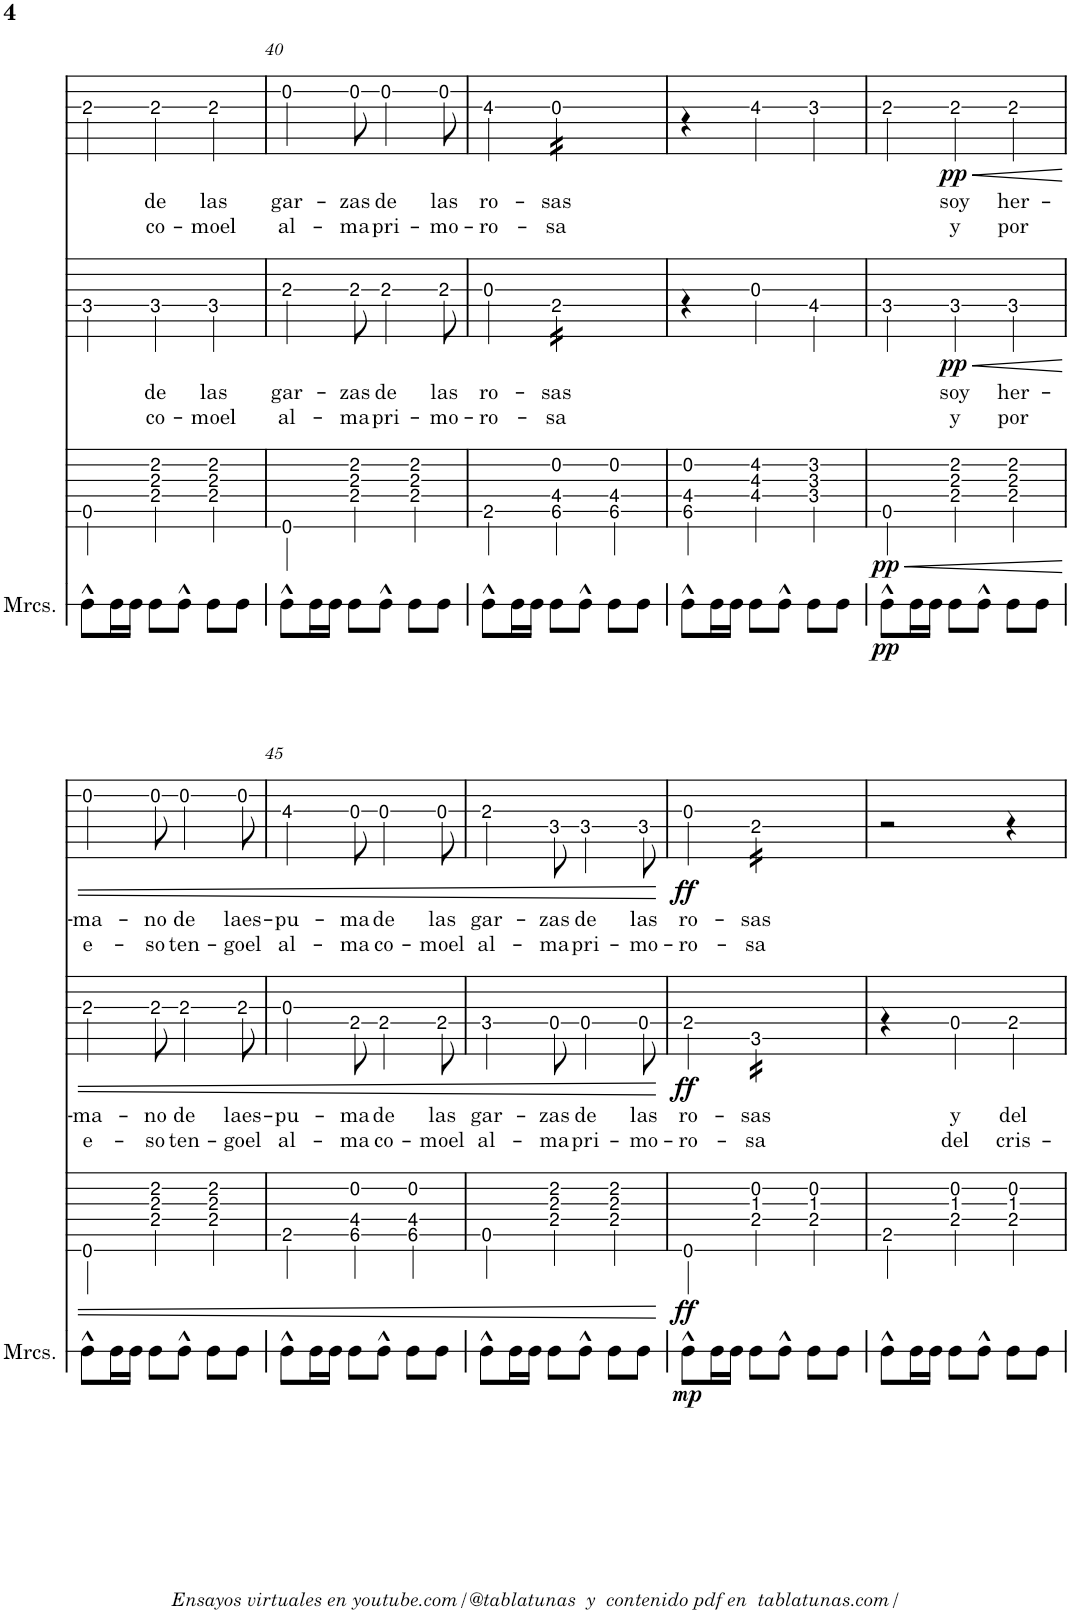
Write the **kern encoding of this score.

**kern	**dynam	**kern	**dynam	**kern	**text	**text	**dynam	**kern	**text	**text	**dynam
*part4	*part4	*part3	*part3	*part2	*part2	*part2	*part2	*part1	*part1	*part1	*part1
*staff4	*staff4	*staff3	*staff3	*staff2	*staff2	*staff2	*staff2	*staff1	*staff1	*staff1	*staff1
*I"Maracas	*	*I"Guitarra	*	*I"Laúd	*	*	*	*I"Bandurria	*	*	*
*I'Mrcs.	*	*	*	*	*	*	*	*	*	*	*
!!LO:PB:g=z
*clefX	*	*	*	*	*	*	*	*	*	*	*
*k[]	*	*k[f#]	*	*k[f#]	*	*	*	*k[f#]	*	*	*
*M3/4	*	*M3/4	*	*M3/4	*	*	*	*M3/4	*	*	*
=39	=39	=39	=39	=39	=39	=39	=39	=39	=39	=39	=39
8Re^^\L	.	4AA\	.	4A\	.	.	.	4cc#X\	.	.	.
16Re\L	.	.	.	.	.	.	.	.	.	.	.
16Re\JJ	.	.	.	.	.	.	.	.	.	.	.
!	!	!	!	!	!LO:LY:b	!LO:LY:b	!	!	!LO:LY:b	!LO:LY:b	!
8Re\L	.	4E\ 4A\ 4c#X\	.	4A\	de	co-	.	4cc#\	de	co-	.
8Re^^\J	.	.	.	.	.	.	.	.	.	.	.
!	!	!	!	!	!LO:LY:b	!LO:LY:b	!	!	!LO:LY:b	!LO:LY:b	!
8Re\L	.	4E\ 4A\ 4c#\	.	4A\	las	-moel	.	4cc#\	las	-moel	.
8Re\J	.	.	.	.	.	.	.	.	.	.	.
=40	=40	=40	=40	=40	=40	=40	=40	=40	=40	=40	=40
!	!	!	!	!	!LO:LY:b	!LO:LY:b	!	!	!LO:LY:b	!LO:LY:b	!
8Re^^\L	.	4EE\	.	4c#X\	gar-	al-	.	4ee\	gar-	al-	.
16Re\L	.	.	.	.	.	.	.	.	.	.	.
16Re\JJ	.	.	.	.	.	.	.	.	.	.	.
!	!	!	!	!	!LO:LY:b	!LO:LY:b	!	!	!LO:LY:b	!LO:LY:b	!
8Re\L	.	4E\ 4A\ 4c#X\	.	8c#\	-zas	-ma	.	8ee\	-zas	-ma	.
!	!	!	!	!	!LO:LY:b	!LO:LY:b	!	!	!LO:LY:b	!LO:LY:b	!
8Re^^\J	.	.	.	4c#\	de	pri-	.	4ee\	de	pri-	.
8Re\L	.	4E\ 4A\ 4c#\	.	.	.	.	.	.	.	.	.
!	!	!	!	!	!LO:LY:b	!LO:LY:b	!	!	!LO:LY:b	!LO:LY:b	!
8Re\J	.	.	.	8c#\	las	-mo-	.	8ee\	las	-mo-	.
=41	=41	=41	=41	=41	=41	=41	=41	=41	=41	=41	=41
!	!	!	!	!	!LO:LY:b	!LO:LY:b	!	!	!LO:LY:b	!LO:LY:b	!
8Re^^\L	.	4BB\	.	4B\	ro-	-ro-	.	4dd#X\	ro-	-ro-	.
16Re\L	.	.	.	.	.	.	.	.	.	.	.
16Re\JJ	.	.	.	.	.	.	.	.	.	.	.
!	!	!	!	!	!LO:LY:b	!LO:LY:b	!	!	!LO:LY:b	!LO:LY:b	!
8Re\L	.	4D#X\ 4F#\ 4B\	.	2G#X\	-sas	-sa	.	2b\	-sas	-sa	.
8Re^^\J	.	.	.	.	.	.	.	.	.	.	.
8Re\L	.	4D#\ 4F#\ 4B\	.	.	.	.	.	.	.	.	.
8Re\J	.	.	.	.	.	.	.	.	.	.	.
=42	=42	=42	=42	=42	=42	=42	=42	=42	=42	=42	=42
8Re^^\L	.	4D#X\ 4F#\ 4B\	.	4r	.	.	.	4r	.	.	.
16Re\L	.	.	.	.	.	.	.	.	.	.	.
16Re\JJ	.	.	.	.	.	.	.	.	.	.	.
8Re\L	.	4F#\ 4B\ 4d#X\	.	4B\	.	.	.	4dd#X\	.	.	.
8Re^^\J	.	.	.	.	.	.	.	.	.	.	.
8Re\L	.	4F-X\ 4B-X\ 4dn\	.	4B-X\	.	.	.	4ddn\	.	.	.
8Re\J	.	.	.	.	.	.	.	.	.	.	.
=43	=43	=43	=43	=43	=43	=43	=43	=43	=43	=43	=43
!	!LO:DY:b	!	!LO:HP:b	!	!	!	!	!	!	!	!
!	!	!	!LO:DY:n=1:b	!	!	!	!	!	!	!	!
8Re^^\L	pp	4AA\	< pp	4A\	.	.	.	4cc#X\	.	.	.
16Re\L	.	.	.	.	.	.	.	.	.	.	.
16Re\JJ	.	.	.	.	.	.	.	.	.	.	.
!	!	!	!	!	!LO:LY:b	!LO:LY:b	!LO:HP:b	!	!LO:LY:b	!LO:LY:b	!LO:HP:b
!	!	!	!	!	!	!	!LO:DY:n=1:b	!	!	!	!LO:DY:n=1:b
8Re\L	.	4E\ 4A\ 4c#X\	.	4A\	soy	y	< pp	4cc#\	soy	y	< pp
8Re^^\J	.	.	.	.	.	.	.	.	.	.	.
!	!	!	!	!	!LO:LY:b	!LO:LY:b	!	!	!LO:LY:b	!LO:LY:b	!
8Re\L	.	4E\ 4A\ 4c#\	.	4A\	her-	por	.	4cc#\	her-	por	.
8Re\J	.	.	.	.	.	.	.	.	.	.	.
!!LO:LB:g=z
=44	=44	=44	=44	=44	=44	=44	=44	=44	=44	=44	=44
!	!	!	!	!	!LO:LY:b	!LO:LY:b	!	!	!LO:LY:b	!LO:LY:b	!
8Re^^\L	.	4EE\	.	4c#X\	-ma-	e-	.	4ee\	-ma-	e-	.
16Re\L	.	.	.	.	.	.	.	.	.	.	.
16Re\JJ	.	.	.	.	.	.	.	.	.	.	.
!	!	!	!	!	!LO:LY:b	!LO:LY:b	!	!	!LO:LY:b	!LO:LY:b	!
8Re\L	.	4E\ 4A\ 4c#X\	.	8c#\	-no	-so	.	8ee\	-no	-so	.
!	!	!	!	!	!LO:LY:b	!LO:LY:b	!	!	!LO:LY:b	!LO:LY:b	!
8Re^^\J	.	.	.	4c#\	de	ten-	.	4ee\	de	ten-	.
8Re\L	.	4E\ 4A\ 4c#\	.	.	.	.	.	.	.	.	.
!	!	!	!	!	!LO:LY:b	!LO:LY:b	!	!	!LO:LY:b	!LO:LY:b	!
8Re\J	.	.	.	8c#\	laes-	-goel	.	8ee\	laes-	-goel	.
=45	=45	=45	=45	=45	=45	=45	=45	=45	=45	=45	=45
!	!	!	!	!	!LO:LY:b	!LO:LY:b	!	!	!LO:LY:b	!LO:LY:b	!
8Re^^\L	.	4BB\	.	4B\	-pu-	al-	.	4dd#X\	-pu-	al-	.
16Re\L	.	.	.	.	.	.	.	.	.	.	.
16Re\JJ	.	.	.	.	.	.	.	.	.	.	.
!	!	!	!	!	!LO:LY:b	!LO:LY:b	!	!	!LO:LY:b	!LO:LY:b	!
8Re\L	.	4D#X\ 4F#\ 4B\	.	8G#X\	-ma	-ma	.	8b\	-ma	-ma	.
!	!	!	!	!	!LO:LY:b	!LO:LY:b	!	!	!LO:LY:b	!LO:LY:b	!
8Re^^\J	.	.	.	4G#\	de	co-	.	4b\	de	co-	.
8Re\L	.	4D#\ 4F#\ 4B\	.	.	.	.	.	.	.	.	.
!	!	!	!	!	!LO:LY:b	!LO:LY:b	!	!	!LO:LY:b	!LO:LY:b	!
8Re\J	.	.	.	8G#\	las	-moel	.	8b\	las	-moel	.
=46	=46	=46	=46	=46	=46	=46	=46	=46	=46	=46	=46
!	!	!	!	!	!LO:LY:b	!LO:LY:b	!	!	!LO:LY:b	!LO:LY:b	!
8Re^^\L	.	4AA\	.	4A\	gar-	al-	.	4cc#X\	gar-	al-	.
16Re\L	.	.	.	.	.	.	.	.	.	.	.
16Re\JJ	.	.	.	.	.	.	.	.	.	.	.
!	!	!	!	!	!LO:LY:b	!LO:LY:b	!	!	!LO:LY:b	!LO:LY:b	!
8Re\L	.	4E\ 4A\ 4c#X\	.	8F#\	-zas	-ma	.	8a\	-zas	-ma	.
!	!	!	!	!	!LO:LY:b	!LO:LY:b	!	!	!LO:LY:b	!LO:LY:b	!
8Re^^\J	.	.	.	4F#\	de	pri-	.	4a\	de	pri-	.
8Re\L	.	4E\ 4A\ 4c#\	.	.	.	.	.	.	.	.	.
!	!	!	!	!	!LO:LY:b	!LO:LY:b	!	!	!LO:LY:b	!LO:LY:b	!
8Re\J	.	.	.	8F#\	las	-mo-	.	8a\	las	-mo-	.
.	.	.	[	.	.	.	[	.	.	.	[
=47	=47	=47	=47	=47	=47	=47	=47	=47	=47	=47	=47
!	!LO:DY:b	!	!LO:DY:b	!	!LO:LY:b	!LO:LY:b	!LO:DY:b	!	!LO:LY:b	!LO:LY:b	!LO:DY:b
8Re^^\L	mp	4EE\	ff	4G#X\	ro-	-ro-	ff	4b\	ro-	-ro-	ff
16Re\L	.	.	.	.	.	.	.	.	.	.	.
16Re\JJ	.	.	.	.	.	.	.	.	.	.	.
!	!	!	!	!	!LO:LY:b	!LO:LY:b	!	!	!LO:LY:b	!LO:LY:b	!
8Re\L	.	4E\ 4G#X\ 4B\	.	2E\	-sas	-sa	.	2g#X\	-sas	-sa	.
8Re^^\J	.	.	.	.	.	.	.	.	.	.	.
8Re\L	.	4E\ 4G#\ 4B\	.	.	.	.	.	.	.	.	.
8Re\J	.	.	.	.	.	.	.	.	.	.	.
=48	=48	=48	=48	=48	=48	=48	=48	=48	=48	=48	=48
8Re^^\L	.	4BB\	.	4r	.	.	.	2r	.	.	.
16Re\L	.	.	.	.	.	.	.	.	.	.	.
16Re\JJ	.	.	.	.	.	.	.	.	.	.	.
!	!	!	!	!	!LO:LY:b	!LO:LY:b	!	!	!	!	!
8Re\L	.	4E\ 4G#X\ 4B\	.	4F#\	y	del	.	.	.	.	.
8Re^^\J	.	.	.	.	.	.	.	.	.	.	.
!	!	!	!	!	!LO:LY:b	!LO:LY:b	!	!	!	!	!
8Re\L	.	4E\ 4G#\ 4B\	.	4G#X\	del	cris-	.	4r	.	.	.
8Re\J	.	.	.	.	.	.	.	.	.	.	.
=	=	=	=	=	=	=	=	=	=	=	=
*-	*-	*-	*-	*-	*-	*-	*-	*-	*-	*-	*-
